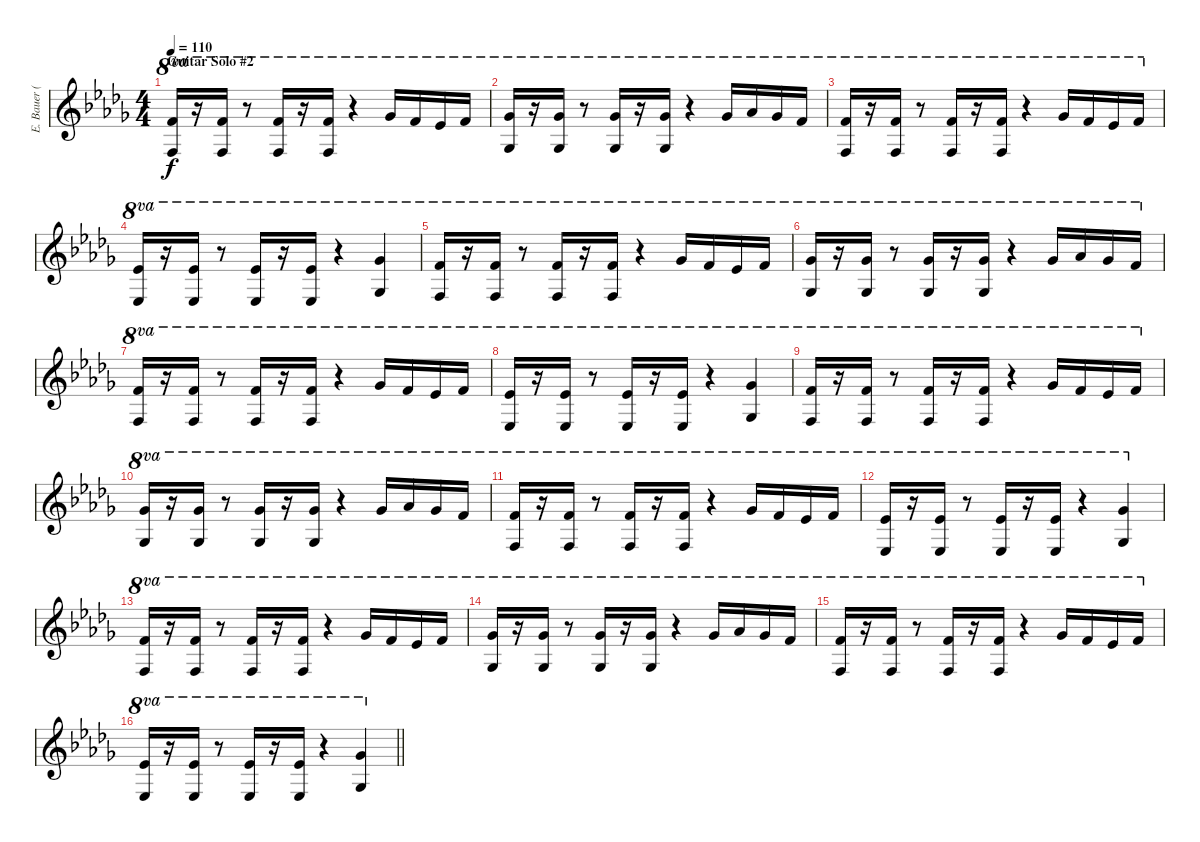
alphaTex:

\track ("E. Bauer (Keyboard)" "E. Bauer (") {instrument acousticgrandpiano}
\staff {score}
\tuning (E4 B3 G3 D3 A2 E2) {hide}
\ts (4 4)
\section ("" "Guitar Solo #2")
\tempo 110
\clef g2
\ks bbminor
(13.1 10.3).16{ot 8va dy f instrument pad1newage} r.16{ot 8va} (13.1 10.3).16{ot 8va} r.8{ot 8va} (13.1 10.3).16{ot 8va} r.16{ot 8va} (13.1 10.3).16{ot 8va} r.4{ot 8va} 14.1.16{ot 8va} 13.1.16{ot 8va} 11.1.16{ot 8va} 13.1.16{ot 8va} |
(14.1 11.3).16{ot 8va} r.16{ot 8va} (14.1 11.3).16{ot 8va} r.8{ot 8va} (14.1 11.3).16{ot 8va} r.16{ot 8va} (14.1 11.3).16{ot 8va} r.4{ot 8va} 14.1.16{ot 8va} 16.1.16{ot 8va} 14.1.16{ot 8va} 13.1.16{ot 8va} |
(13.1 10.3).16{ot 8va} r.16{ot 8va} (13.1 10.3).16{ot 8va} r.8{ot 8va} (13.1 10.3).16{ot 8va} r.16{ot 8va} (13.1 10.3).16{ot 8va} r.4{ot 8va} 14.1.16{ot 8va} 13.1.16{ot 8va} 11.1.16{ot 8va} 13.1.16{ot 8va} |
(11.1 8.3).16{ot 8va} r.16{ot 8va} (11.1 8.3).16{ot 8va} r.8{ot 8va} (11.1 8.3).16{ot 8va} r.16{ot 8va} (11.1 8.3).16{ot 8va} r.4{ot 8va} (14.1 11.3).4{ot 8va} |
(13.1 10.3).16{ot 8va} r.16{ot 8va} (13.1 10.3).16{ot 8va} r.8{ot 8va} (13.1 10.3).16{ot 8va} r.16{ot 8va} (13.1 10.3).16{ot 8va} r.4{ot 8va} 14.1.16{ot 8va} 13.1.16{ot 8va} 11.1.16{ot 8va} 13.1.16{ot 8va} |
(14.1 11.3).16{ot 8va} r.16{ot 8va} (14.1 11.3).16{ot 8va} r.8{ot 8va} (14.1 11.3).16{ot 8va} r.16{ot 8va} (14.1 11.3).16{ot 8va} r.4{ot 8va} 14.1.16{ot 8va} 16.1.16{ot 8va} 14.1.16{ot 8va} 13.1.16{ot 8va} |
(13.1 10.3).16{ot 8va} r.16{ot 8va} (13.1 10.3).16{ot 8va} r.8{ot 8va} (13.1 10.3).16{ot 8va} r.16{ot 8va} (13.1 10.3).16{ot 8va} r.4{ot 8va} 14.1.16{ot 8va} 13.1.16{ot 8va} 11.1.16{ot 8va} 13.1.16{ot 8va} |
(11.1 8.3).16{ot 8va} r.16{ot 8va} (11.1 8.3).16{ot 8va} r.8{ot 8va} (11.1 8.3).16{ot 8va} r.16{ot 8va} (11.1 8.3).16{ot 8va} r.4{ot 8va} (14.1 11.3).4{ot 8va} |
(13.1 10.3).16{ot 8va} r.16{ot 8va} (13.1 10.3).16{ot 8va} r.8{ot 8va} (13.1 10.3).16{ot 8va} r.16{ot 8va} (13.1 10.3).16{ot 8va} r.4{ot 8va} 14.1.16{ot 8va} 13.1.16{ot 8va} 11.1.16{ot 8va} 13.1.16{ot 8va} |
(14.1 11.3).16{ot 8va} r.16{ot 8va} (14.1 11.3).16{ot 8va} r.8{ot 8va} (14.1 11.3).16{ot 8va} r.16{ot 8va} (14.1 11.3).16{ot 8va} r.4{ot 8va} 14.1.16{ot 8va} 16.1.16{ot 8va} 14.1.16{ot 8va} 13.1.16{ot 8va} |
(13.1 10.3).16{ot 8va} r.16{ot 8va} (13.1 10.3).16{ot 8va} r.8{ot 8va} (13.1 10.3).16{ot 8va} r.16{ot 8va} (13.1 10.3).16{ot 8va} r.4{ot 8va} 14.1.16{ot 8va} 13.1.16{ot 8va} 11.1.16{ot 8va} 13.1.16{ot 8va} |
(11.1 8.3).16{ot 8va} r.16{ot 8va} (11.1 8.3).16{ot 8va} r.8{ot 8va} (11.1 8.3).16{ot 8va} r.16{ot 8va} (11.1 8.3).16{ot 8va} r.4{ot 8va} (14.1 11.3).4{ot 8va} |
(13.1 10.3).16{ot 8va} r.16{ot 8va} (13.1 10.3).16{ot 8va} r.8{ot 8va} (13.1 10.3).16{ot 8va} r.16{ot 8va} (13.1 10.3).16{ot 8va} r.4{ot 8va} 14.1.16{ot 8va} 13.1.16{ot 8va} 11.1.16{ot 8va} 13.1.16{ot 8va} |
(14.1 11.3).16{ot 8va} r.16{ot 8va} (14.1 11.3).16{ot 8va} r.8{ot 8va} (14.1 11.3).16{ot 8va} r.16{ot 8va} (14.1 11.3).16{ot 8va} r.4{ot 8va} 14.1.16{ot 8va} 16.1.16{ot 8va} 14.1.16{ot 8va} 13.1.16{ot 8va} |
(13.1 10.3).16{ot 8va} r.16{ot 8va} (13.1 10.3).16{ot 8va} r.8{ot 8va} (13.1 10.3).16{ot 8va} r.16{ot 8va} (13.1 10.3).16{ot 8va} r.4{ot 8va} 14.1.16{ot 8va} 13.1.16{ot 8va} 11.1.16{ot 8va} 13.1.16{ot 8va} |
\barLineRight lightlight
(11.1 8.3).16{ot 8va} r.16{ot 8va} (11.1 8.3).16{ot 8va} r.8{ot 8va} (11.1 8.3).16{ot 8va} r.16{ot 8va} (11.1 8.3).16{ot 8va} r.4{ot 8va} (14.1 11.3).4{ot 8va}
